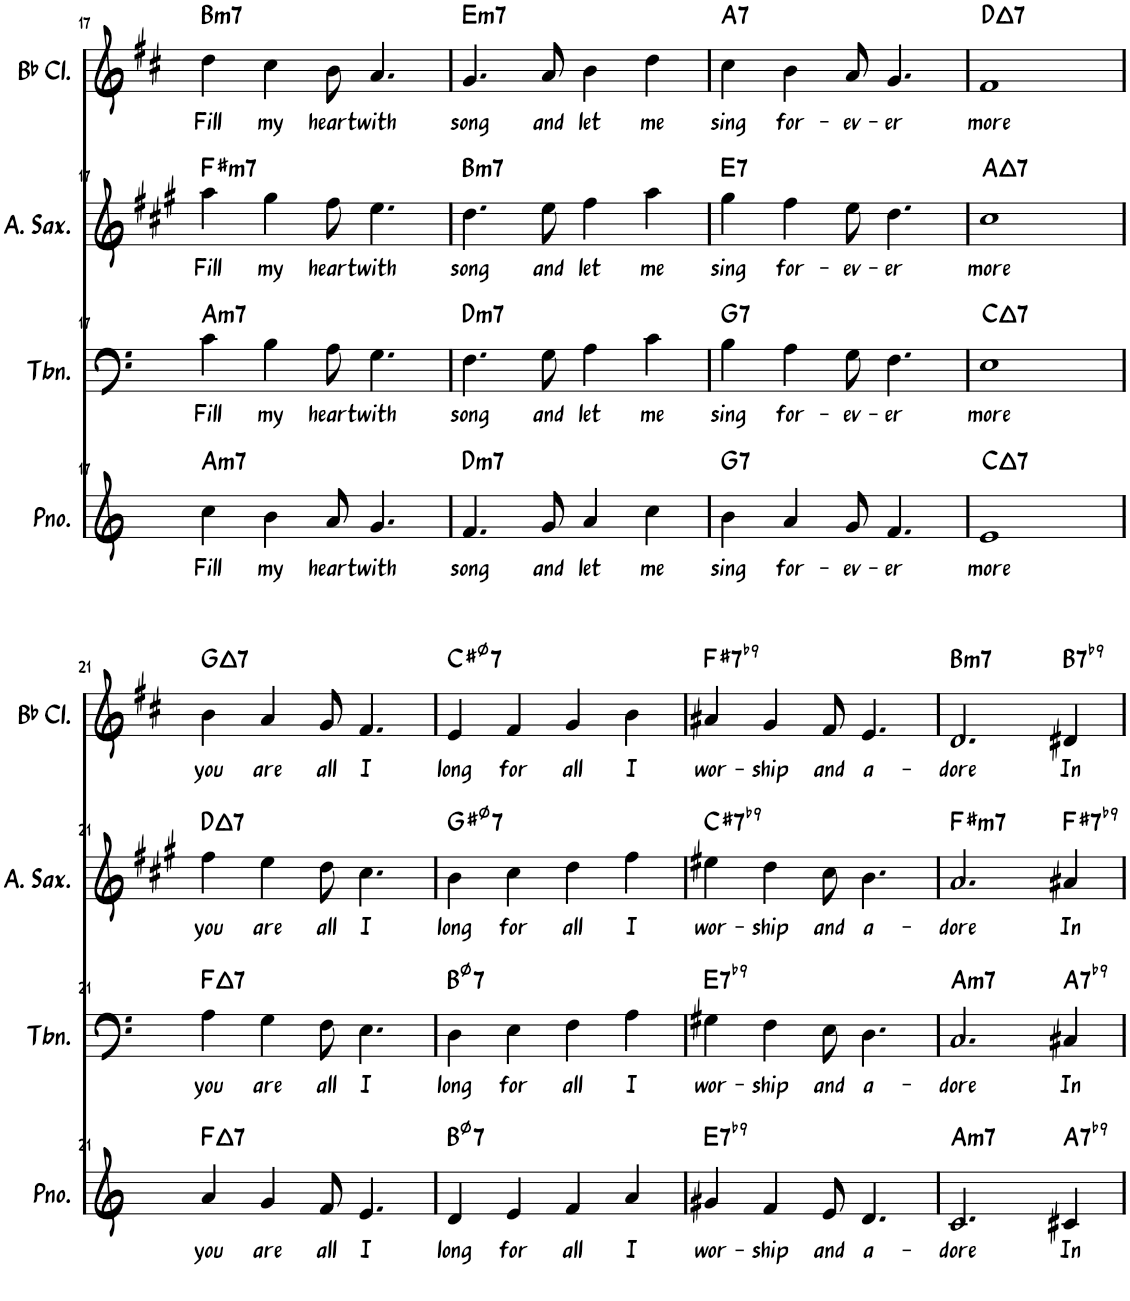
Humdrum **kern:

**kern	**text	**harte	**kern	**text	**harte	**kern	**text	**harte	**kern	**text	**harte
*part4	*part4	*part4	*part3	*part3	*part3	*part2	*part2	*part2	*part1	*part1	*part1
*staff4	*staff4	*	*staff3	*staff3	*	*staff2	*staff2	*	*staff1	*staff1	*
*I"钢琴	*	*	*I"长号	*	*	*I"中音萨克斯	*	*	*I"降B调单簧管	*	*
!!LO:PB:g=z
*clefG2	*	*	*clefF4	*	*	*clefG2	*	*	*clefG2	*	*
*	*	*	*	*	*	*Trd5c9	*	*	*Trd1c2	*	*
*k[]	*	*	*k[]	*	*	*k[f#c#g#]	*	*	*k[f#c#]	*	*
*M4/4	*	*	*M4/4	*	*	*M4/4	*	*	*M4/4	*	*
=17	=17	=17	=17	=17	=17	=17	=17	=17	=17	=17	=17
!	!LO:LY:b	!LO:H:kt=m7	!	!LO:LY:b	!LO:H:kt=m7	!	!LO:LY:b	!LO:H:kt=m7	!	!LO:LY:b	!LO:H:kt=m7
4cc\	Fill	A:min7	4c\	Fill	A:min7	4aa\	Fill	F#:min7	4dd\	Fill	B:min7
!	!LO:LY:b	!	!	!LO:LY:b	!	!	!LO:LY:b	!	!	!LO:LY:b	!
4b\	my	.	4B\	my	.	4gg#\	my	.	4cc#\	my	.
!	!LO:LY:b	!	!	!LO:LY:b	!	!	!LO:LY:b	!	!	!LO:LY:b	!
8a/	heart	.	8A\	heart	.	8ff#\	heart	.	8b\	heart	.
!	!LO:LY:b	!	!	!LO:LY:b	!	!	!LO:LY:b	!	!	!LO:LY:b	!
4.g/	with	.	4.G\	with	.	4.ee\	with	.	4.a/	with	.
=18	=18	=18	=18	=18	=18	=18	=18	=18	=18	=18	=18
!	!LO:LY:b	!LO:H:kt=m7	!	!LO:LY:b	!LO:H:kt=m7	!	!LO:LY:b	!LO:H:kt=m7	!	!LO:LY:b	!LO:H:kt=m7
4.f/	song	D:min7	4.F\	song	D:min7	4.dd\	song	B:min7	4.g/	song	E:min7
!	!LO:LY:b	!	!	!LO:LY:b	!	!	!LO:LY:b	!	!	!LO:LY:b	!
8g/	and	.	8G\	and	.	8ee\	and	.	8a/	and	.
!	!LO:LY:b	!	!	!LO:LY:b	!	!	!LO:LY:b	!	!	!LO:LY:b	!
4a/	let	.	4A\	let	.	4ff#\	let	.	4b\	let	.
!	!LO:LY:b	!	!	!LO:LY:b	!	!	!LO:LY:b	!	!	!LO:LY:b	!
4cc\	me	.	4c\	me	.	4aa\	me	.	4dd\	me	.
=19	=19	=19	=19	=19	=19	=19	=19	=19	=19	=19	=19
!	!LO:LY:b	!LO:H:kt=7	!	!LO:LY:b	!LO:H:kt=7	!	!LO:LY:b	!LO:H:kt=7	!	!LO:LY:b	!LO:H:kt=7
4b\	sing	G:7	4B\	sing	G:7	4gg#\	sing	E:7	4cc#\	sing	A:7
!	!LO:LY:b	!	!	!LO:LY:b	!	!	!LO:LY:b	!	!	!LO:LY:b	!
4a/	for-	.	4A\	for-	.	4ff#\	for-	.	4b\	for-	.
!	!LO:LY:b	!	!	!LO:LY:b	!	!	!LO:LY:b	!	!	!LO:LY:b	!
8g/	-ev-	.	8G\	-ev-	.	8ee\	-ev-	.	8a/	-ev-	.
!	!LO:LY:b	!	!	!LO:LY:b	!	!	!LO:LY:b	!	!	!LO:LY:b	!
4.f/	-er	.	4.F\	-er	.	4.dd\	-er	.	4.g/	-er	.
=20	=20	=20	=20	=20	=20	=20	=20	=20	=20	=20	=20
!	!LO:LY:b	!LO:H:kt=7	!	!LO:LY:b	!LO:H:kt=7	!	!LO:LY:b	!LO:H:kt=7	!	!LO:LY:b	!LO:H:kt=7
1e	more	C:maj7	1E	more	C:maj7	1cc#	more	A:maj7	1f#	more	D:maj7
!!LO:LB:g=z
=21	=21	=21	=21	=21	=21	=21	=21	=21	=21	=21	=21
!	!LO:LY:b	!LO:H:kt=7	!	!LO:LY:b	!LO:H:kt=7	!	!LO:LY:b	!LO:H:kt=7	!	!LO:LY:b	!LO:H:kt=7
4a/	you	F:maj7	4A\	you	F:maj7	4ff#\	you	D:maj7	4b\	you	G:maj7
!	!LO:LY:b	!	!	!LO:LY:b	!	!	!LO:LY:b	!	!	!LO:LY:b	!
4g/	are	.	4G\	are	.	4ee\	are	.	4a/	are	.
!	!LO:LY:b	!	!	!LO:LY:b	!	!	!LO:LY:b	!	!	!LO:LY:b	!
8f/	all	.	8F\	all	.	8dd\	all	.	8g/	all	.
!	!LO:LY:b	!	!	!LO:LY:b	!	!	!LO:LY:b	!	!	!LO:LY:b	!
4.e/	I	.	4.E\	I	.	4.cc#\	I	.	4.f#/	I	.
=22	=22	=22	=22	=22	=22	=22	=22	=22	=22	=22	=22
!	!LO:LY:b	!LO:H:kt=7	!	!LO:LY:b	!LO:H:kt=7	!	!LO:LY:b	!LO:H:kt=7	!	!LO:LY:b	!LO:H:kt=7
4d/	long	B:hdim7	4D\	long	B:hdim7	4b\	long	G#:hdim7	4e/	long	C#:hdim7
!	!LO:LY:b	!	!	!LO:LY:b	!	!	!LO:LY:b	!	!	!LO:LY:b	!
4e/	for	.	4E\	for	.	4cc#\	for	.	4f#/	for	.
!	!LO:LY:b	!	!	!LO:LY:b	!	!	!LO:LY:b	!	!	!LO:LY:b	!
4f/	all	.	4F\	all	.	4dd\	all	.	4g/	all	.
!	!LO:LY:b	!	!	!LO:LY:b	!	!	!LO:LY:b	!	!	!LO:LY:b	!
4a/	I	.	4A\	I	.	4ff#\	I	.	4b\	I	.
=23	=23	=23	=23	=23	=23	=23	=23	=23	=23	=23	=23
!	!LO:LY:b	!LO:H:kt=7	!	!LO:LY:b	!LO:H:kt=7	!	!LO:LY:b	!LO:H:kt=7	!	!LO:LY:b	!LO:H:kt=7
4g#X/	wor-	E:7(b9)	4G#X\	wor-	E:7(b9)	4ee#X\	wor-	C#:7(b9)	4a#X/	wor-	F#:7(b9)
!	!LO:LY:b	!	!	!LO:LY:b	!	!	!LO:LY:b	!	!	!LO:LY:b	!
4f/	-ship	.	4F\	-ship	.	4dd\	-ship	.	4g/	-ship	.
!	!LO:LY:b	!	!	!LO:LY:b	!	!	!LO:LY:b	!	!	!LO:LY:b	!
8e/	and	.	8E\	and	.	8cc#\	and	.	8f#/	and	.
!	!LO:LY:b	!	!	!LO:LY:b	!	!	!LO:LY:b	!	!	!LO:LY:b	!
4.d/	a-	.	4.D\	a-	.	4.b\	a-	.	4.e/	a-	.
=24	=24	=24	=24	=24	=24	=24	=24	=24	=24	=24	=24
!	!LO:LY:b	!LO:H:kt=m7	!	!LO:LY:b	!LO:H:kt=m7	!	!LO:LY:b	!LO:H:kt=m7	!	!LO:LY:b	!LO:H:kt=m7
2.c/	-dore	A:min7	2.C/	-dore	A:min7	2.a/	-dore	F#:min7	2.d/	-dore	B:min7
!	!LO:LY:b	!LO:H:kt=7	!	!LO:LY:b	!LO:H:kt=7	!	!LO:LY:b	!LO:H:kt=7	!	!LO:LY:b	!LO:H:kt=7
4c#X/	In	A:7(b9)	4C#X/	In	A:7(b9)	4a#X/	In	F#:7(b9)	4d#X/	In	B:7(b9)
=	=	=	=	=	=	=	=	=	=	=	=
*-	*-	*-	*-	*-	*-	*-	*-	*-	*-	*-	*-
